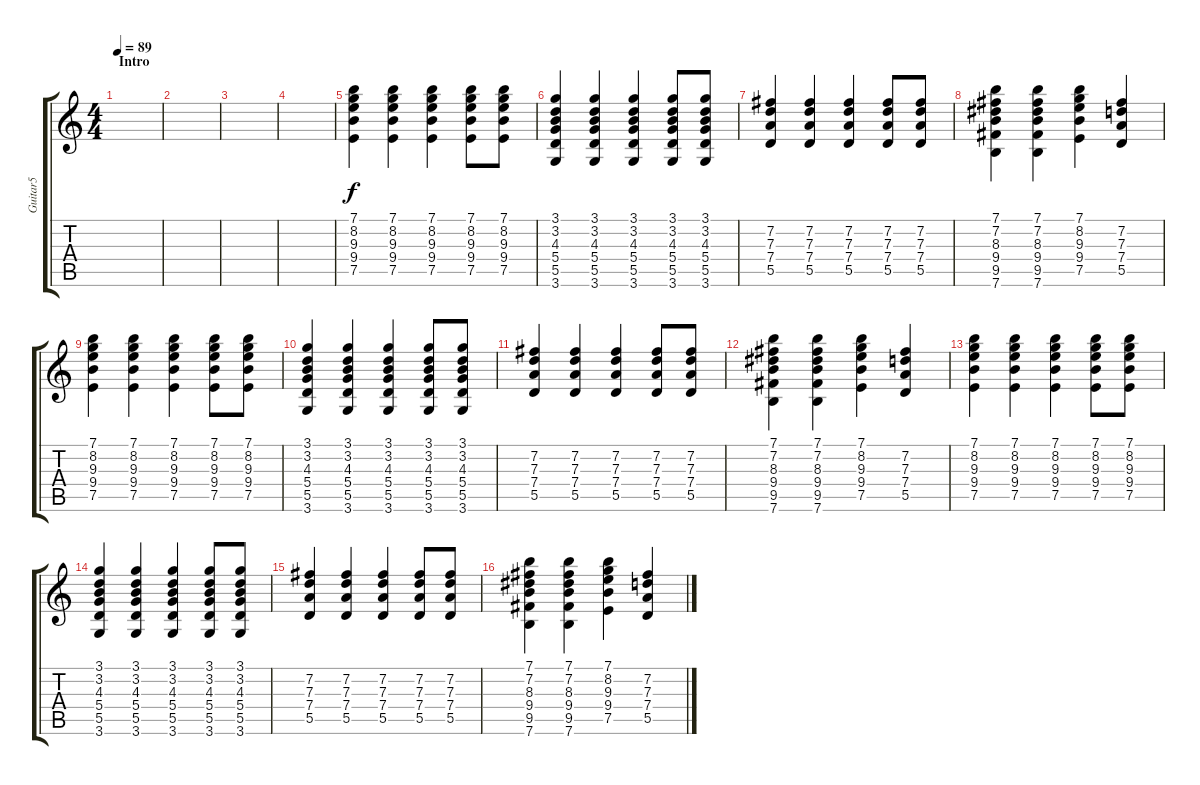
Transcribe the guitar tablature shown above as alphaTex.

\track ("Guitar5" "Guitar5") {instrument acousticguitarsteel}
\staff {score tabs}
\tuning (E4 B3 G3 D3 A2 E2) {hide}
\ts (4 4)
\section ("" "Intro")
\tempo 89
\clef g2
\ks c
|
|
|
|
(7.1 8.2 9.3 9.4 7.5).4 (7.1 8.2 9.3 9.4 7.5).4 (7.1 8.2 9.3 9.4 7.5).4 (7.1 8.2 9.3 9.4 7.5).8 (7.1 8.2 9.3 9.4 7.5).8 |
(3.1 3.2 4.3 5.4 5.5 3.6).4 (3.1 3.2 4.3 5.4 5.5 3.6).4 (3.1 3.2 4.3 5.4 5.5 3.6).4 (3.1 3.2 4.3 5.4 5.5 3.6).8 (3.1 3.2 4.3 5.4 5.5 3.6).8 |
(7.2 7.3 7.4 5.5).4 (7.2 7.3 7.4 5.5).4 (7.2 7.3 7.4 5.5).4 (7.2 7.3 7.4 5.5).8 (7.2 7.3 7.4 5.5).8 |
(7.1 7.2 8.3 9.4 9.5 7.6).4 (7.1 7.2 8.3 9.4 9.5 7.6).4 (7.1 8.2 9.3 9.4 7.5).4 (7.2 7.3 7.4 5.5).4 |
\section ("" "")
(7.1 8.2 9.3 9.4 7.5).4 (7.1 8.2 9.3 9.4 7.5).4 (7.1 8.2 9.3 9.4 7.5).4 (7.1 8.2 9.3 9.4 7.5).8 (7.1 8.2 9.3 9.4 7.5).8 |
(3.1 3.2 4.3 5.4 5.5 3.6).4 (3.1 3.2 4.3 5.4 5.5 3.6).4 (3.1 3.2 4.3 5.4 5.5 3.6).4 (3.1 3.2 4.3 5.4 5.5 3.6).8 (3.1 3.2 4.3 5.4 5.5 3.6).8 |
(7.2 7.3 7.4 5.5).4 (7.2 7.3 7.4 5.5).4 (7.2 7.3 7.4 5.5).4 (7.2 7.3 7.4 5.5).8 (7.2 7.3 7.4 5.5).8 |
(7.1 7.2 8.3 9.4 9.5 7.6).4 (7.1 7.2 8.3 9.4 9.5 7.6).4 (7.1 8.2 9.3 9.4 7.5).4 (7.2 7.3 7.4 5.5).4 |
(7.1 8.2 9.3 9.4 7.5).4 (7.1 8.2 9.3 9.4 7.5).4 (7.1 8.2 9.3 9.4 7.5).4 (7.1 8.2 9.3 9.4 7.5).8 (7.1 8.2 9.3 9.4 7.5).8 |
(3.1 3.2 4.3 5.4 5.5 3.6).4 (3.1 3.2 4.3 5.4 5.5 3.6).4 (3.1 3.2 4.3 5.4 5.5 3.6).4 (3.1 3.2 4.3 5.4 5.5 3.6).8 (3.1 3.2 4.3 5.4 5.5 3.6).8 |
(7.2 7.3 7.4 5.5).4 (7.2 7.3 7.4 5.5).4 (7.2 7.3 7.4 5.5).4 (7.2 7.3 7.4 5.5).8 (7.2 7.3 7.4 5.5).8 |
(7.1 7.2 8.3 9.4 9.5 7.6).4 (7.1 7.2 8.3 9.4 9.5 7.6).4 (7.1 8.2 9.3 9.4 7.5).4 (7.2 7.3 7.4 5.5).4
